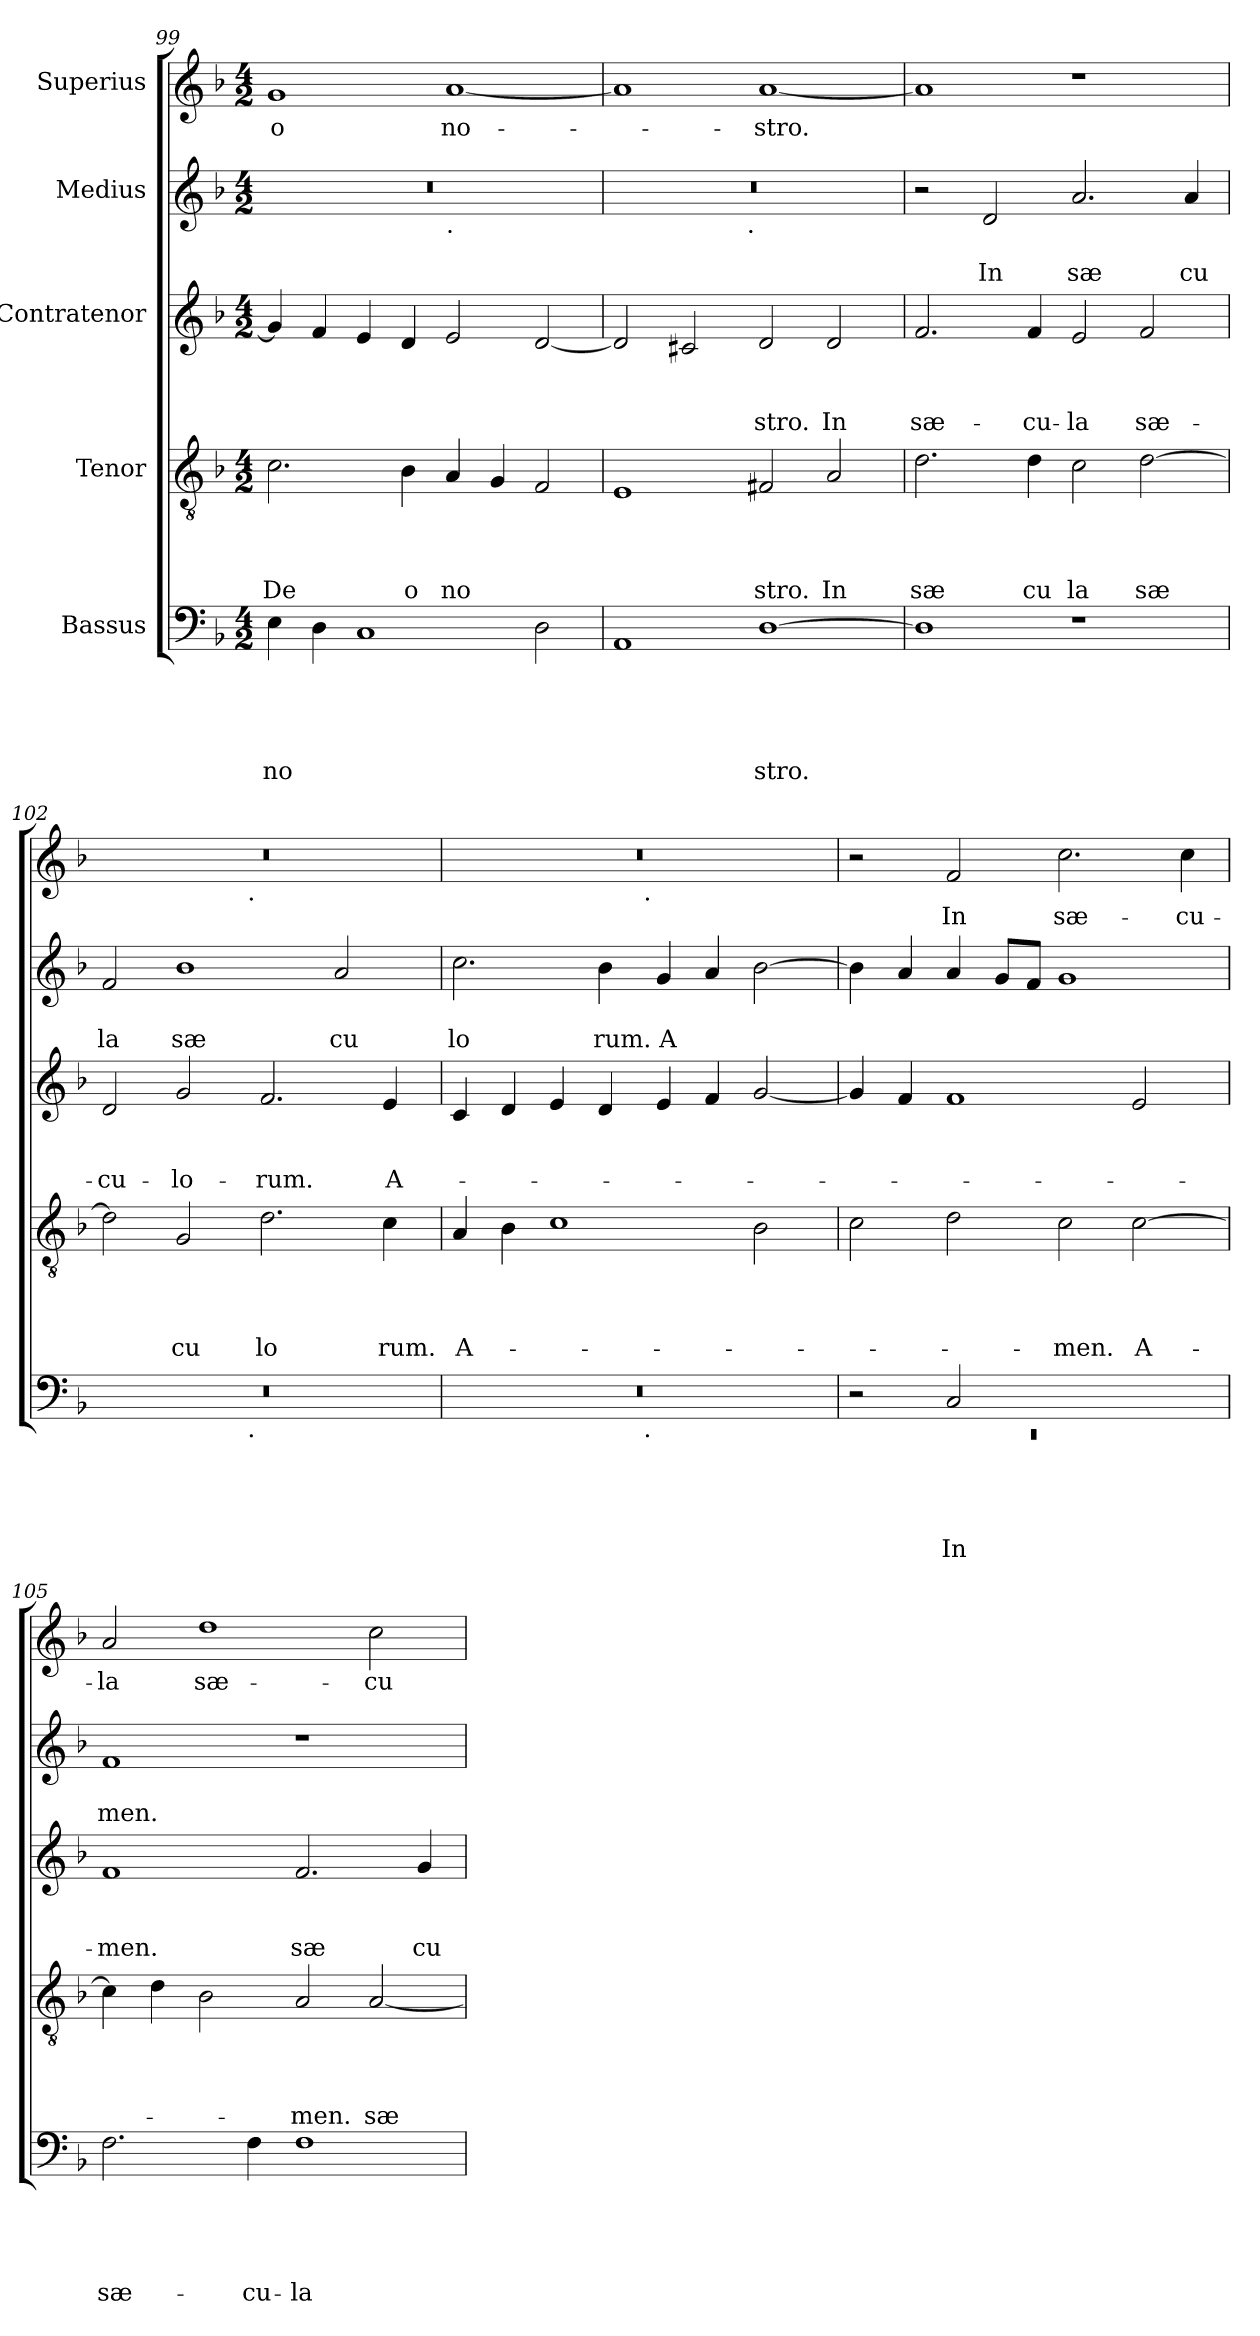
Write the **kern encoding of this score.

**kern	**text	**text	**text	**text	**text	**kern	**text	**text	**text	**text	**kern	**text	**text	**text	**kern	**text	**text	**kern	**text
*part5	*part5	*part5	*part5	*part5	*part5	*part4	*part4	*part4	*part4	*part4	*part3	*part3	*part3	*part3	*part2	*part2	*part2	*part1	*part1
*staff5	*staff5	*staff5	*staff5	*staff5	*staff5	*staff4	*staff4	*staff4	*staff4	*staff4	*staff3	*staff3	*staff3	*staff3	*staff2	*staff2	*staff2	*staff1	*staff1
*I"Bassus	*	*	*	*	*	*I"Tenor	*	*	*	*	*I"Contratenor	*	*	*	*I"Medius	*	*	*I"Superius	*
*clefF4	*	*	*	*	*	*clefGv2	*	*	*	*	*clefG2	*	*	*	*clefG2	*	*	*clefG2	*
*k[b-]	*	*	*	*	*	*k[b-]	*	*	*	*	*k[b-]	*	*	*	*k[b-]	*	*	*k[b-]	*
*F:	*	*	*	*	*	*F:	*	*	*	*	*F:	*	*	*	*F:	*	*	*F:	*
*M4/2	*	*	*	*	*	*M4/2	*	*	*	*	*M4/2	*	*	*	*M4/2	*	*	*M4/2	*
=99	=99	=99	=99	=99	=99	=99	=99	=99	=99	=99	=99	=99	=99	=99	=99	=99	=99	=99	=99
!	!	!	!	!	!LO:LY:b	!	!	!	!	!LO:LY:b	!	!	!	!	!	!	!	!	!LO:LY:b
*	*	*	*	*	*	*	*	*	*	*	*	*	*	*	*^	*	*	*	*
4E\	.	.	.	.	no	2.c\	.	.	.	De	4g/]	.	.	.	0r	1ryy	.	.	1g	-o
4D\	.	.	.	.	.	.	.	.	.	.	4f/	.	.	.	.	.	.	.	.	.
1C	.	.	.	.	.	.	.	.	.	.	4e/	.	.	.	.	.	.	.	.	.
!	!	!	!	!	!	!	!	!	!	!LO:LY:b	!	!	!	!	!	!	!	!	!	!
.	.	.	.	.	.	4B-\	.	.	.	o	4d/	.	.	.	.	.	.	.	.	.
!	!	!	!	!	!	!	!	!	!	!	!	!	!	!	!	!LO:TX:b:t=.	!	!	!	!
!	!	!	!	!	!	!	!	!	!	!LO:LY:b	!	!	!	!	!	!	!	!	!	!LO:LY:b
.	.	.	.	.	.	4A/	.	.	.	no	2e/	.	.	.	.	1ryy	.	.	[<1a	no-
.	.	.	.	.	.	4G/	.	.	.	.	.	.	.	.	.	.	.	.	.	.
2D\	.	.	.	.	.	2F/	.	.	.	.	[<2d/	.	.	.	.	.	.	.	.	.
=100	=100	=100	=100	=100	=100	=100	=100	=100	=100	=100	=100	=100	=100	=100	=100	=100	=100	=100	=100	=100
1AA	.	.	.	.	.	1E	.	.	.	.	2d/]	.	.	.	0r	2ryy	.	.	1a]	.
.	.	.	.	.	.	.	.	.	.	.	2c#X/	.	.	.	.	4...ryy	.	.	.	.
!	!	!	!	!	!	!	!	!	!	!	!	!	!	!	!	!LO:TX:b:t=.	!	!	!	!
.	.	.	.	.	.	.	.	.	.	.	.	.	.	.	.	1ryy	.	.	.	.
!	!	!	!	!	!LO:LY:b	!	!	!	!	!LO:LY:b	!	!	!	!LO:LY:b	!	!	!	!	!	!LO:LY:b
[>1D	.	.	.	.	stro.	2F#X/	.	.	.	stro.	2d/	.	.	-stro.	.	.	.	.	[<1a	-stro.
!	!	!	!	!	!	!	!	!	!	!LO:LY:b	!	!	!	!LO:LY:b	!	!	!	!	!	!
.	.	.	.	.	.	2A/	.	.	.	In	2d/	.	.	In	.	.	.	.	.	.
.	.	.	.	.	.	.	.	.	.	.	.	.	.	.	.	32ryy	.	.	.	.
=101	=101	=101	=101	=101	=101	=101	=101	=101	=101	=101	=101	=101	=101	=101	=101	=101	=101	=101	=101	=101
!	!	!	!	!	!	!	!	!	!	!LO:LY:b	!	!	!	!LO:LY:b	!	!	!	!	!	!
*	*	*	*	*	*	*	*	*	*	*	*	*	*	*	*v	*v	*	*	*	*
1D]	.	.	.	.	.	2.d\	.	.	.	sæ	2.f/	.	.	sæ-	2r	.	.	1a]	.
!	!	!	!	!	!	!	!	!	!	!	!	!	!	!	!	!	!LO:LY:b	!	!
.	.	.	.	.	.	.	.	.	.	.	.	.	.	.	2d/	.	In	.	.
!	!	!	!	!	!	!	!	!	!	!LO:LY:b	!	!	!	!LO:LY:b	!	!	!	!	!
.	.	.	.	.	.	4d\	.	.	.	cu	4f/	.	.	-cu-	.	.	.	.	.
!	!	!	!	!	!	!	!	!	!	!LO:LY:b	!	!	!	!LO:LY:b	!	!	!LO:LY:b	!	!
1r	.	.	.	.	.	2c\	.	.	.	la	2e/	.	.	-la	2.a/	.	sæ	1r	.
!	!	!	!	!	!	!	!	!	!	!LO:LY:b	!	!	!	!LO:LY:b	!	!	!	!	!
.	.	.	.	.	.	[>2d\	.	.	.	sæ	2f/	.	.	sæ-	.	.	.	.	.
!	!	!	!	!	!	!	!	!	!	!	!	!	!	!	!	!	!LO:LY:b	!	!
.	.	.	.	.	.	.	.	.	.	.	.	.	.	.	4a/	.	cu	.	.
=102	=102	=102	=102	=102	=102	=102	=102	=102	=102	=102	=102	=102	=102	=102	=102	=102	=102	=102	=102
!	!	!	!	!	!	!	!	!	!	!	!	!	!	!LO:LY:b	!	!	!LO:LY:b	!	!
*^	*	*	*	*	*	*	*	*	*	*	*	*	*	*	*	*	*	*^	*
0r	2ryy	.	.	.	.	.	2d\]	.	.	.	.	2d/	.	.	-cu-	2f/	.	la	0r	2ryy	.
!	!	!	!	!	!	!	!	!	!	!	!LO:LY:b	!	!	!	!LO:LY:b	!	!	!LO:LY:b	!	!	!
.	4...ryy	.	.	.	.	.	2G/	.	.	.	cu	2g/	.	.	-lo-	1b-	.	sæ	.	4...ryy	.
!	!	!	!	!	!	!	!	!	!	!	!	!	!	!	!	!	!	!	!	!LO:TX:b:t=.	!
!	!LO:TX:b:t=.	!	!	!	!	!	!	!	!	!	!	!	!	!	!	!	!	!	!	!	!
.	1ryy	.	.	.	.	.	.	.	.	.	.	.	.	.	.	.	.	.	.	1ryy	.
!	!	!	!	!	!	!	!	!	!	!	!LO:LY:b	!	!	!	!LO:LY:b	!	!	!	!	!	!
.	.	.	.	.	.	.	2.d\	.	.	.	lo	2.f/	.	.	-rum.	.	.	.	.	.	.
!	!	!	!	!	!	!	!	!	!	!	!	!	!	!	!	!	!	!LO:LY:b	!	!	!
.	.	.	.	.	.	.	.	.	.	.	.	.	.	.	.	2a/	.	cu	.	.	.
!	!	!	!	!	!	!	!	!	!	!	!LO:LY:b	!	!	!	!LO:LY:b	!	!	!	!	!	!
.	.	.	.	.	.	.	4c\	.	.	.	rum.	4e/	.	.	A-	.	.	.	.	.	.
.	32ryy	.	.	.	.	.	.	.	.	.	.	.	.	.	.	.	.	.	.	32ryy	.
!!LO:LB:g=z	!!
=103	=103	=103	=103	=103	=103	=103	=103	=103	=103	=103	=103	=103	=103	=103	=103	=103	=103	=103	=103	=103	=103
!	!	!	!	!	!	!	!	!	!	!	!LO:LY:b	!	!	!	!	!	!	!LO:LY:b	!	!	!
0r	2ryy	.	.	.	.	.	4A/	.	.	.	A-	4c/	.	.	.	2.cc\	.	lo	0r	2ryy	.
.	.	.	.	.	.	.	4B-\	.	.	.	.	4d/	.	.	.	.	.	.	.	.	.
.	4...ryy	.	.	.	.	.	1c	.	.	.	.	4e/	.	.	.	.	.	.	.	4...ryy	.
!	!	!	!	!	!	!	!	!	!	!	!	!	!	!	!	!	!	!LO:LY:b	!	!	!
.	.	.	.	.	.	.	.	.	.	.	.	4d/	.	.	.	4b-\	.	rum.	.	.	.
!	!	!	!	!	!	!	!	!	!	!	!	!	!	!	!	!	!	!	!	!LO:TX:b:t=.	!
!	!LO:TX:b:t=.	!	!	!	!	!	!	!	!	!	!	!	!	!	!	!	!	!	!	!	!
.	1ryy	.	.	.	.	.	.	.	.	.	.	.	.	.	.	.	.	.	.	1ryy	.
!	!	!	!	!	!	!	!	!	!	!	!	!	!	!	!	!	!	!LO:LY:b	!	!	!
.	.	.	.	.	.	.	.	.	.	.	.	4e/	.	.	.	4g/	.	A	.	.	.
.	.	.	.	.	.	.	.	.	.	.	.	4f/	.	.	.	4a/	.	.	.	.	.
.	.	.	.	.	.	.	2B-\	.	.	.	.	[<2g/	.	.	.	[>2b-\	.	.	.	.	.
.	32ryy	.	.	.	.	.	.	.	.	.	.	.	.	.	.	.	.	.	.	32ryy	.
=104	=104	=104	=104	=104	=104	=104	=104	=104	=104	=104	=104	=104	=104	=104	=104	=104	=104	=104	=104	=104	=104
!	!LO:N:vis=1	!	!	!	!	!	!	!	!	!	!	!	!	!	!	!	!	!	!	!	!
*	*^	*	*	*	*	*	*	*	*	*	*	*	*	*	*	*	*	*	*v	*v	*
0ryy	0rEE	2r	.	.	.	.	.	2c\	.	.	.	.	4g/]	.	.	.	4b-\]	.	.	2r	.
.	.	.	.	.	.	.	.	.	.	.	.	.	4f/	.	.	.	4a/	.	.	.	.
!	!	!	!	!	!	!	!LO:LY:b	!	!	!	!	!	!	!	!	!	!	!	!	!	!LO:LY:b
.	.	2C/	.	.	.	.	In	2d\	.	.	.	.	1f	.	.	.	4a/	.	.	2f/	In
.	.	.	.	.	.	.	.	.	.	.	.	.	.	.	.	.	8g/L	.	.	.	.
.	.	.	.	.	.	.	.	.	.	.	.	.	.	.	.	.	8f/J	.	.	.	.
!	!	!	!	!	!	!	!	!	!	!	!	!LO:LY:b	!	!	!	!	!	!	!	!	!LO:LY:b
.	.	1ryy	.	.	.	.	.	2c\	.	.	.	-men.	.	.	.	.	1g	.	.	2.cc\	sæ-
!	!	!	!	!	!	!	!	!	!	!	!	!LO:LY:b	!	!	!	!	!	!	!	!	!
.	.	.	.	.	.	.	.	[>2c\	.	.	.	A-	2e/	.	.	.	.	.	.	.	.
!	!	!	!	!	!	!	!	!	!	!	!	!	!	!	!	!	!	!	!	!	!LO:LY:b
.	.	.	.	.	.	.	.	.	.	.	.	.	.	.	.	.	.	.	.	4cc\	-cu-
*v	*v	*v	*	*	*	*	*	*	*	*	*	*	*	*	*	*	*	*	*	*	*
=105	=105	=105	=105	=105	=105	=105	=105	=105	=105	=105	=105	=105	=105	=105	=105	=105	=105	=105	=105
!	!	!	!	!	!LO:LY:b	!	!	!	!	!	!	!	!	!LO:LY:b	!	!	!LO:LY:b	!	!LO:LY:b
2.F\	.	.	.	.	sæ-	4c\]	.	.	.	.	1f	.	.	-men.	1f	.	men.	2a/	-la
.	.	.	.	.	.	4d\	.	.	.	.	.	.	.	.	.	.	.	.	.
!	!	!	!	!	!	!	!	!	!	!	!	!	!	!	!	!	!	!	!LO:LY:b
.	.	.	.	.	.	2B-\	.	.	.	.	.	.	.	.	.	.	.	1dd	sæ-
!	!	!	!	!	!LO:LY:b	!	!	!	!	!	!	!	!	!	!	!	!	!	!
4F\	.	.	.	.	-cu-	.	.	.	.	.	.	.	.	.	.	.	.	.	.
!	!	!	!	!	!LO:LY:b	!	!	!	!	!LO:LY:b	!	!	!	!LO:LY:b	!	!	!	!	!
1F	.	.	.	.	-la	2A/	.	.	.	-men.	2.f/	.	.	sæ	1r	.	.	.	.
!	!	!	!	!	!	!	!	!	!	!LO:LY:b	!	!	!	!	!	!	!	!	!LO:LY:b
.	.	.	.	.	.	[<2A/	.	.	.	sæ-	.	.	.	.	.	.	.	2cc\	-cu-
!	!	!	!	!	!	!	!	!	!	!	!	!	!	!LO:LY:b	!	!	!	!	!
.	.	.	.	.	.	.	.	.	.	.	4g/	.	.	cu	.	.	.	.	.
=	=	=	=	=	=	=	=	=	=	=	=	=	=	=	=	=	=	=	=
*-	*-	*-	*-	*-	*-	*-	*-	*-	*-	*-	*-	*-	*-	*-	*-	*-	*-	*-	*-
